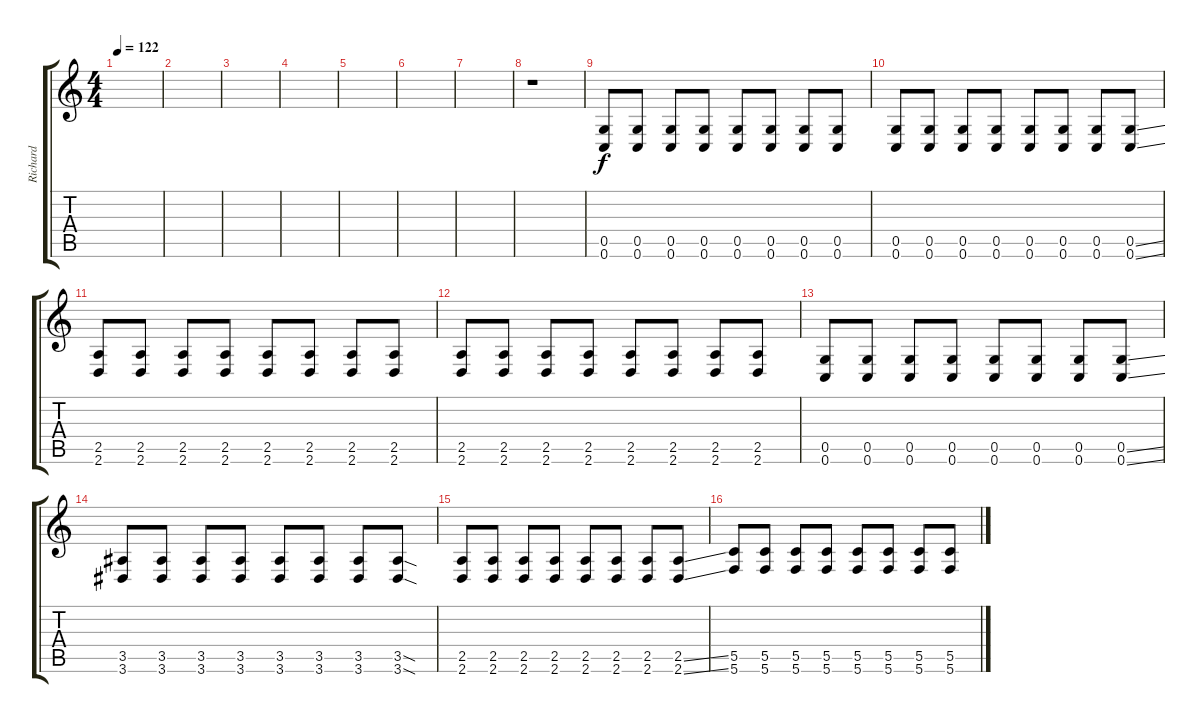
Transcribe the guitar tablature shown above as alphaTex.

\track ("Richard " "Richard ") {instrument distortionguitar}
\staff {score tabs}
\tuning (D4 A3 F3 C3 G2 C2) {hide}
\ts (4 4)
\tempo 122
\clef g2
\ks c
|
|
|
|
|
|
|
r.1 |
(0.5 0.6).8 (0.5 0.6).8 (0.5 0.6).8 (0.5 0.6).8 (0.5 0.6).8 (0.5 0.6).8 (0.5 0.6).8 (0.5 0.6).8 |
(0.5 0.6).8 (0.5 0.6).8 (0.5 0.6).8 (0.5 0.6).8 (0.5 0.6).8 (0.5 0.6).8 (0.5 0.6).8 (0.5{ss} 0.6{ss}).8 |
(2.5 2.6).8 (2.5 2.6).8 (2.5 2.6).8 (2.5 2.6).8 (2.5 2.6).8 (2.5 2.6).8 (2.5 2.6).8 (2.5 2.6).8 |
(2.5 2.6).8 (2.5 2.6).8 (2.5 2.6).8 (2.5 2.6).8 (2.5 2.6).8 (2.5 2.6).8 (2.5 2.6).8 (2.5 2.6).8 |
(0.5 0.6).8 (0.5 0.6).8 (0.5 0.6).8 (0.5 0.6).8 (0.5 0.6).8 (0.5 0.6).8 (0.5 0.6).8 (0.5{ss} 0.6{ss}).8 |
(3.5 3.6).8 (3.5 3.6).8 (3.5 3.6).8 (3.5 3.6).8 (3.5 3.6).8 (3.5 3.6).8 (3.5 3.6).8 (3.5{sod} 3.6{sod}).8 |
(2.5 2.6).8 (2.5 2.6).8 (2.5 2.6).8 (2.5 2.6).8 (2.5 2.6).8 (2.5 2.6).8 (2.5 2.6).8 (2.5{ss} 2.6{ss}).8 |
(5.5 5.6).8 (5.5 5.6).8 (5.5 5.6).8 (5.5 5.6).8 (5.5 5.6).8 (5.5 5.6).8 (5.5 5.6).8 (5.5 5.6).8
